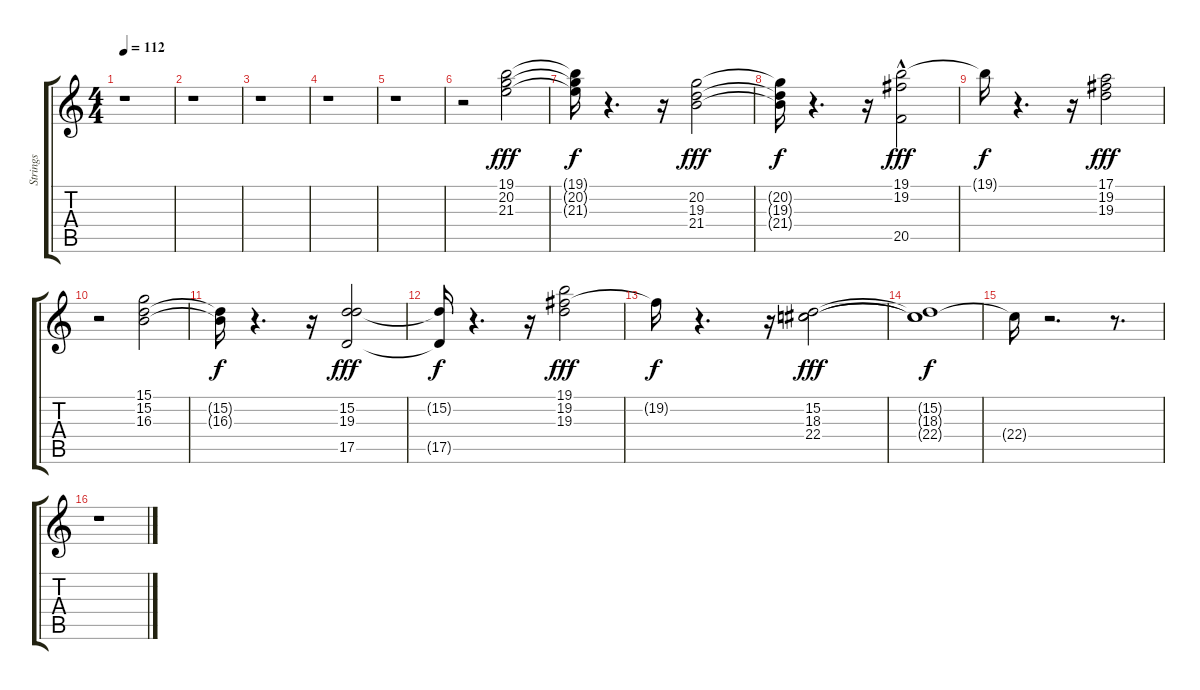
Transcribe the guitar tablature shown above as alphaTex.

\track ("Strings" "Strings") {instrument stringensemble1}
\staff {score tabs}
\tuning (E4 B3 G3 D3 A2 E2) {hide}
\ts (4 4)
\tempo 112
\clef g2
\ks c
r.1{dy fff} |
r.1 |
r.1 |
r.1 |
r.1 |
r.2 (19.1 20.2 21.3).2 |
(19.1{t} 20.2{t} 21.3{t}).16{dy f} r.4{d} r.16 (20.2 19.3 21.4).2{dy fff} |
(20.2{t} 19.3{t} 21.4{t}).16{dy f} r.4{d} r.16 (19.1 19.2 20.5{hac}).2{dy fff} |
19.1{t}.16{dy f} r.4{d} r.16 (17.1 19.2 19.3).2{dy fff} |
r.2 (15.1 15.2 16.3).2 |
(15.2{t} 16.3{t}).16{dy f} r.4{d} r.16 (15.2 19.3 17.5).2{dy fff} |
(15.2{t} 17.5{t}).16{dy f} r.4{d} r.16 (19.1 19.2 19.3).2{dy fff} |
19.2{t}.16{dy f} r.4{d} r.16 (15.2 18.3 22.4).2{dy fff} |
(15.2{t} 18.3{t} 22.4{t}).1{dy f} |
22.4{t}.16 r.2{d} r.8{d} |
r.1
